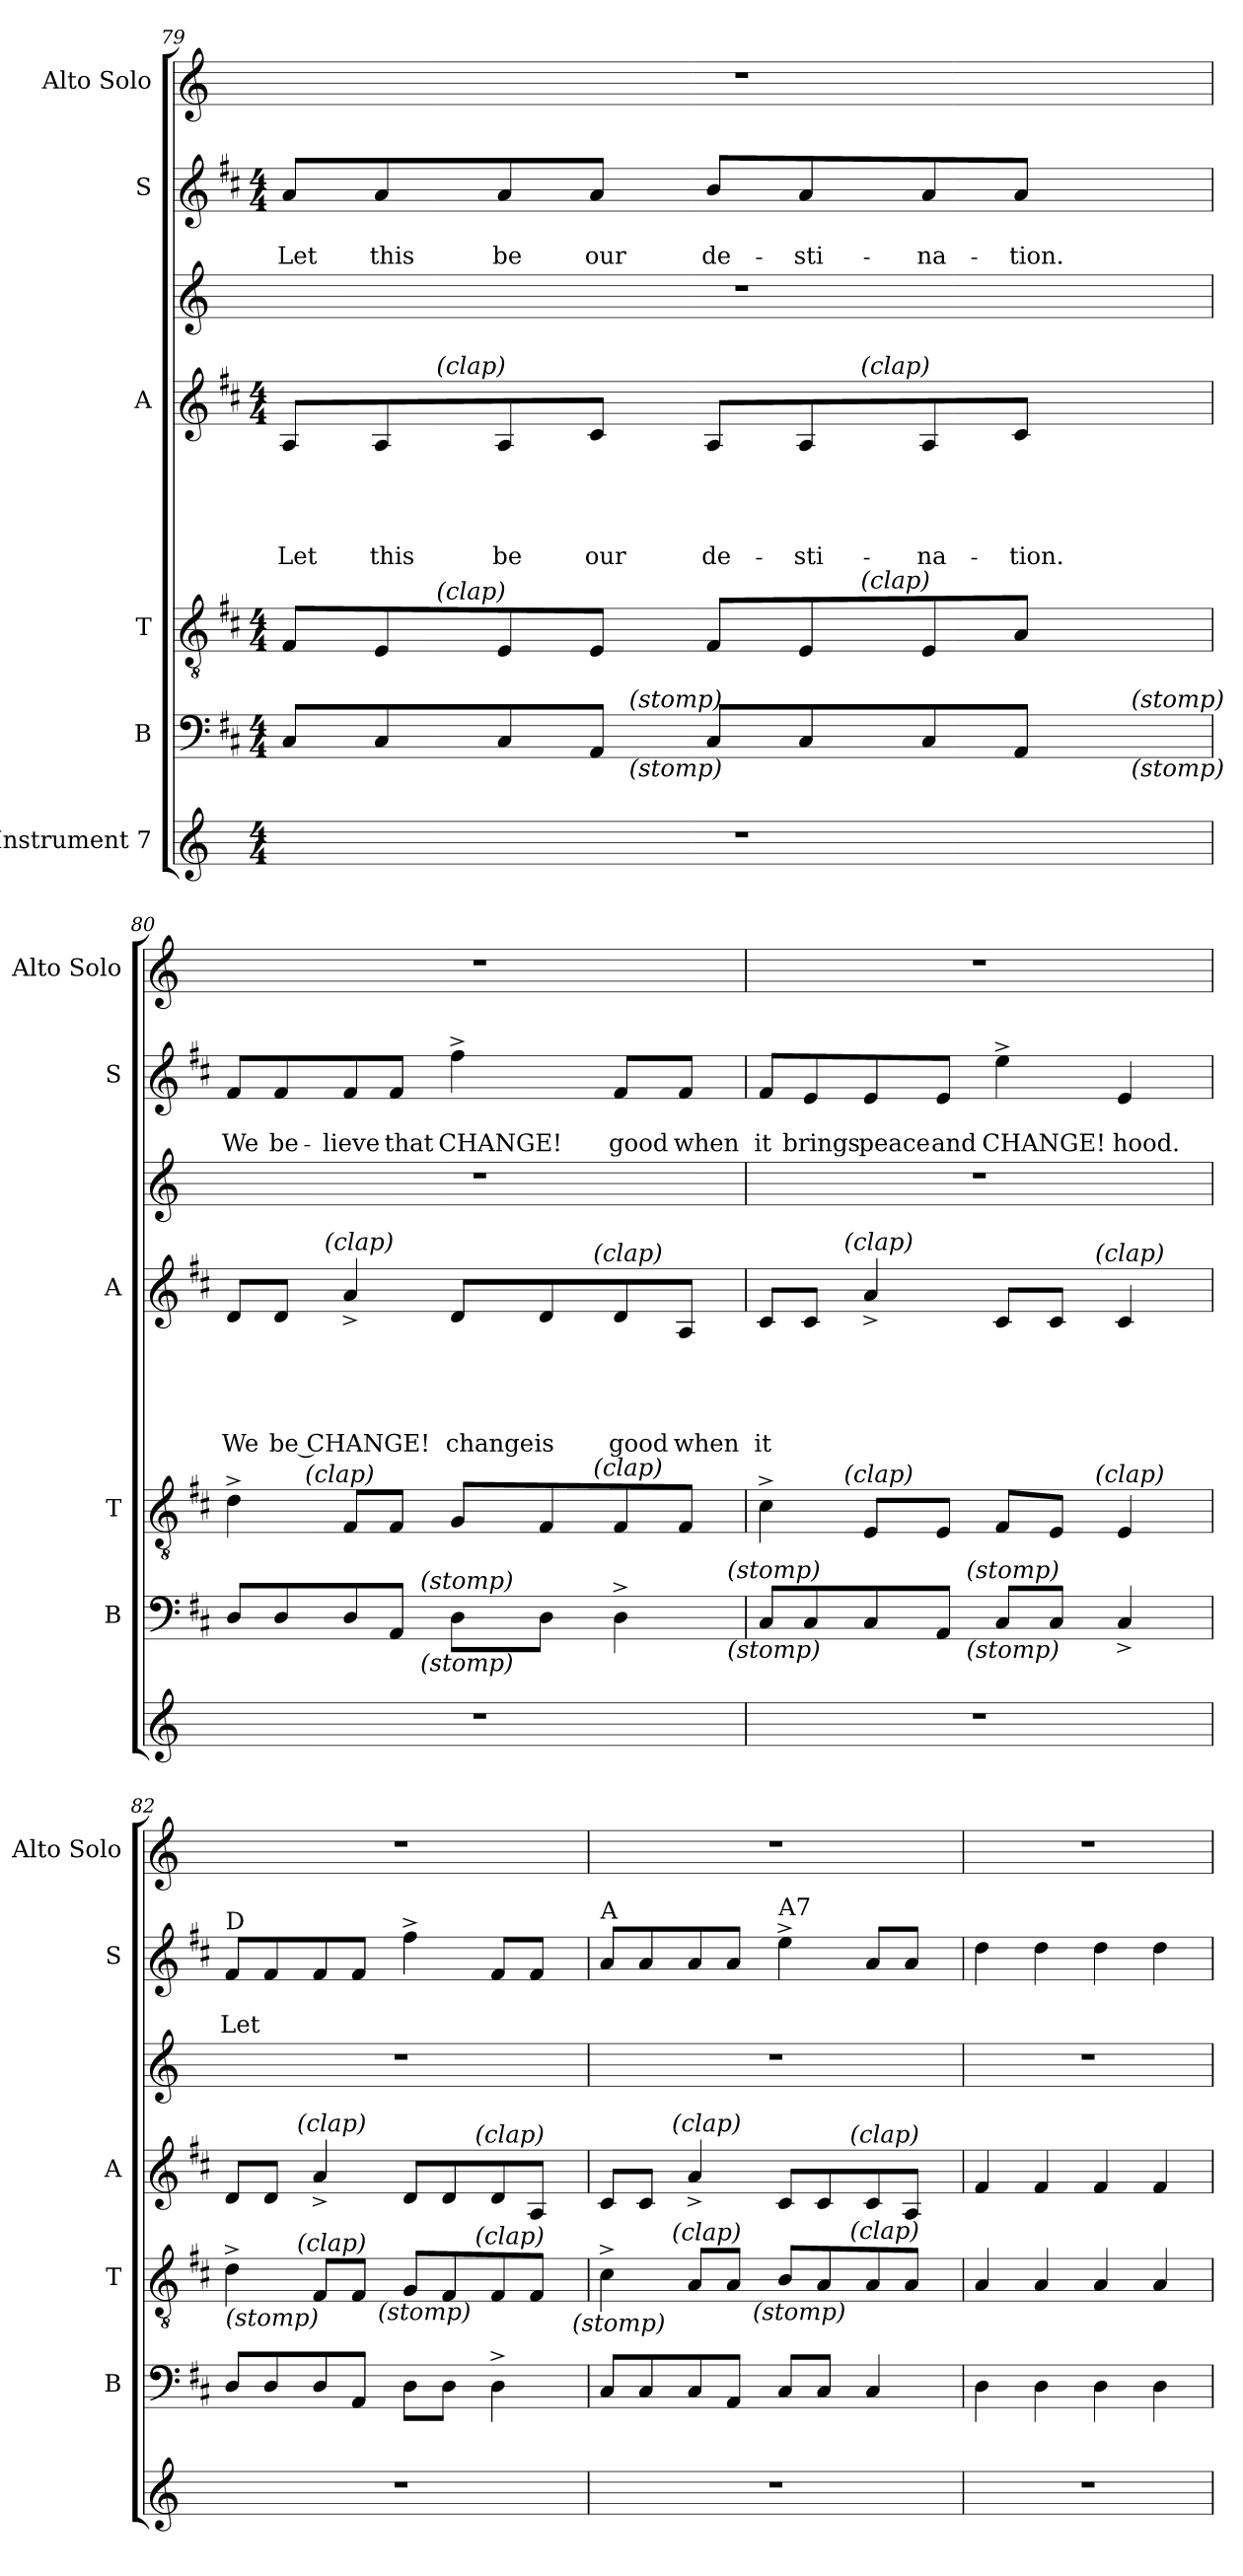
**kern	**kern	**kern	**kern	**text	**text	**text	**text	**text	**kern	**kern	**text	**text	**kern
*part7	*part6	*part5	*part4	*part4	*part4	*part4	*part4	*part4	*part3	*part2	*part2	*part2	*part1
*staff7	*staff6	*staff5	*staff4	*staff4	*staff4	*staff4	*staff4	*staff4	*staff3	*staff2	*staff2	*staff2	*staff1
*I"Instrument 7	*I"B	*I"T	*I"A	*	*	*	*	*	*	*I"S	*	*	*I"Alto Solo
*	*I'B	*I'T	*I'A	*	*	*	*	*	*	*I'S	*	*	*I'Alto Solo
!!LO:PB:g=z
*clefG2	*clefF4	*clefGv2	*clefG2	*	*	*	*	*	*clefG2	*clefG2	*	*	*clefG2
*k[]	*k[f#c#]	*k[f#c#]	*k[f#c#]	*	*	*	*	*	*k[]	*k[f#c#]	*	*	*k[]
*C:	*D:	*D:	*D:	*	*	*	*	*	*C:	*D:	*	*	*C:
*M4/4	*M4/4	*M4/4	*M4/4	*	*	*	*	*	*	*M4/4	*	*	*
=79	=79	=79	=79	=79	=79	=79	=79	=79	=79	=79	=79	=79	=79
!	!LO:TX:b:i:t=(stomp)	!	!	!	!	!	!	!	!	!	!	!	!
!	!LO:TX:a:i:t=(stomp)	!	!	!	!	!	!	!	!	!	!	!	!
!	!	!	!	!	!	!	!	!LO:LY:b	!	!	!	!LO:LY:b	!
*	*^	*^	*^	*	*	*	*	*	*	*	*	*	*
*	*	*^	*	*	*	*	*	*	*	*	*	*	*	*	*	*
1r	8C#/L	4ryy	2ryy	8F#/L	8.ryy	8A/L	8.ryy	.	.	.	.	Let	1r	8a/L	.	Let	1r
!	!	!	!	!	!	!	!	!	!	!	!	!LO:LY:b	!	!	!	!LO:LY:b	!
.	8C#/	.	.	8E/	.	8A/	.	.	.	.	.	this	.	8a/	.	this	.
!	!	!	!	!	!	!	!LO:TX:a:i:t=(clap)	!	!	!	!	!	!	!	!	!	!
!	!	!	!	!	!LO:TX:a:i:t=(clap)	!	!	!	!	!	!	!	!	!	!	!	!
.	.	.	.	.	2ryy	.	2ryy	.	.	.	.	.	.	.	.	.	.
!	!	!	!	!	!	!	!	!	!	!	!	!LO:LY:b:rj	!	!	!	!LO:LY:b:rj	!
.	8C#/	8ryy	.	8E/	.	8A/	.	.	.	.	.	be	.	8a/	.	be	.
!	!	!	!	!	!	!	!	!	!	!	!	!LO:LY:b	!	!	!	!LO:LY:b	!
.	8AA/J	32ryy	.	8E/J	.	8c#/J	.	.	.	.	.	our	.	8a/J	.	our	.
!	!	!LO:TX:a:i:t=(stomp)	!	!	!	!	!	!	!	!	!	!	!	!	!	!	!
!	!	!LO:TX:b:i:t=(stomp)	!	!	!	!	!	!	!	!	!	!	!	!	!	!	!
.	.	2ryy	.	.	.	.	.	.	.	.	.	.	.	.	.	.	.
!	!	!	!	!	!	!	!	!	!	!	!	!LO:LY:b	!	!	!	!LO:LY:b	!
.	8C#/L	.	4...ryy	8F#/L	.	8A/L	.	.	.	.	.	de-	.	8b/L	.	de-	.
!	!	!	!	!	!	!	!	!	!	!	!	!LO:LY:b	!	!	!	!LO:LY:b	!
.	8C#/	.	.	8E/	.	8A/	.	.	.	.	.	-sti-	.	8a/	.	-sti-	.
!	!	!	!	!	!	!	!LO:TX:a:i:t=(clap)	!	!	!	!	!	!	!	!	!	!
!	!	!	!	!	!LO:TX:a:i:t=(clap)	!	!	!	!	!	!	!	!	!	!	!	!
.	.	.	.	.	4ryy	.	4ryy	.	.	.	.	.	.	.	.	.	.
!	!	!	!	!	!	!	!	!	!	!	!	!LO:LY:b:rj	!	!	!	!LO:LY:b:rj	!
.	8C#/	.	.	8E/	.	8A/	.	.	.	.	.	-na-	.	8a/	.	-na-	.
!	!	!	!	!	!	!	!	!	!	!	!	!LO:LY:b	!	!	!	!LO:LY:b	!
.	8AA/J	.	.	8A/J	.	8c#/J	.	.	.	.	.	-tion.	.	8a/J	.	-tion.	.
.	.	16.ryy	.	.	.	.	.	.	.	.	.	.	.	.	.	.	.
.	.	.	.	.	16ryy	.	16ryy	.	.	.	.	.	.	.	.	.	.
!	!	!	!LO:TX:b:i:t=(stomp)	!	!	!	!	!	!	!	!	!	!	!	!	!	!
!	!	!	!LO:TX:a:i:t=(stomp)	!	!	!	!	!	!	!	!	!	!	!	!	!	!
.	.	.	32ryy	.	.	.	.	.	.	.	.	.	.	.	.	.	.
=80	=80	=80	=80	=80	=80	=80	=80	=80	=80	=80	=80	=80	=80	=80	=80	=80	=80
!	!	!	!	!	!	!	!	!	!	!	!	!LO:LY:b	!	!	!	!LO:LY:b	!
*	*	*	*	*	*^	*	*	*	*	*	*	*	*	*	*	*	*
1r	8D/L	4..ryy	2ryy	4d^>\	8.ryy	2ryy	8d/L	8..ryy	.	.	.	.	We	1r	8f#/L	.	We	1r
!	!	!	!	!	!	!	!	!	!	!	!	!	!LO:LY:b	!	!	!	!LO:LY:b	!
.	8D/	.	.	.	.	.	8d/J	.	.	.	.	.	be CHANGE!	.	8f#/	.	be-	.
!	!	!	!	!	!LO:TX:a:i:t=(clap)	!	!	!	!	!	!	!	!	!	!	!	!	!
.	.	.	.	.	2ryy	.	.	.	.	.	.	.	.	.	.	.	.	.
!	!	!	!	!	!	!	!	!LO:TX:a:i:t=(clap)	!	!	!	!	!	!	!	!	!	!
.	.	.	.	.	.	.	.	2ryy	.	.	.	.	.	.	.	.	.	.
!	!	!	!	!	!	!	!	!	!	!	!	!	!	!	!	!	!LO:LY:b	!
.	8D/	.	.	8F#/L	.	.	4a^</	.	.	.	.	.	.	.	8f#/	.	-lieve	.
!	!	!	!	!	!	!	!	!	!	!	!	!	!	!	!	!	!LO:LY:b	!
.	8AA/J	.	.	8F#/J	.	.	.	.	.	.	.	.	.	.	8f#/J	.	that	.
!	!	!LO:TX:b:i:t=(stomp)	!	!	!	!	!	!	!	!	!	!	!	!	!	!	!	!
!	!	!LO:TX:a:i:t=(stomp)	!	!	!	!	!	!	!	!	!	!	!	!	!	!	!	!
.	.	2ryy	.	.	.	.	.	.	.	.	.	.	.	.	.	.	.	.
!	!	!	!	!	!	!	!	!	!	!	!	!	!LO:LY:b	!	!	!	!LO:LY:b	!
.	8D\L	.	4...ryy	8G/L	.	8..ryy	8d/L	.	.	.	.	.	change	.	4ff#^>\	.	CHANGE!	.
!	!	!	!	!	!	!	!	!	!	!	!	!	!LO:LY:b	!	!	!	!	!
.	8D\J	.	.	8F#/	.	.	8d/	.	.	.	.	.	is	.	.	.	.	.
.	.	.	.	.	4ryy	.	.	.	.	.	.	.	.	.	.	.	.	.
!	!	!	!	!	!	!	!	!LO:TX:a:i:t=(clap)	!	!	!	!	!	!	!	!	!	!
!	!	!	!	!	!	!LO:TX:a:i:t=(clap)	!	!	!	!	!	!	!	!	!	!	!	!
.	.	.	.	.	.	4ryy	.	4ryy	.	.	.	.	.	.	.	.	.	.
!	!	!	!	!	!	!	!	!	!	!	!	!	!LO:LY:b	!	!	!	!LO:LY:b	!
.	4D^>\	.	.	8F#/	.	.	8d/	.	.	.	.	.	good	.	8f#/L	.	good	.
!	!	!	!	!	!	!	!	!	!	!	!	!	!LO:LY:b	!	!	!	!LO:LY:b	!
.	.	.	.	8F#/J	.	.	8A/J	.	.	.	.	.	when	.	8f#/J	.	when	.
.	.	16ryy	.	.	16ryy	.	.	.	.	.	.	.	.	.	.	.	.	.
!	!	!	!LO:TX:a:i:t=(stomp)	!	!	!	!	!	!	!	!	!	!	!	!	!	!	!
!	!	!	!LO:TX:b:i:t=(stomp)	!	!	!	!	!	!	!	!	!	!	!	!	!	!	!
.	.	.	32ryy	.	.	32ryy	.	32ryy	.	.	.	.	.	.	.	.	.	.
=81	=81	=81	=81	=81	=81	=81	=81	=81	=81	=81	=81	=81	=81	=81	=81	=81	=81	=81
!	!	!	!	!	!	!	!	!	!	!	!	!	!LO:LY:b	!	!	!	!LO:LY:b	!
*	*	*v	*v	*	*	*	*	*	*	*	*	*	*	*	*	*	*	*
*	*	*	*	*v	*v	*	*	*	*	*	*	*	*	*	*	*	*
1r	8C#/L	4..ryy	4c#^>\	8..ryy	8c#/L	8..ryy	.	.	.	.	it	1r	8f#/L	.	it	1r
!	!	!	!	!	!	!	!	!	!	!	!	!	!	!	!LO:LY:b	!
.	8C#/	.	.	.	8c#/J	.	.	.	.	.	.	.	8e/	.	brings	.
!	!	!	!	!	!	!LO:TX:a:i:t=(clap)	!	!	!	!	!	!	!	!	!	!
!	!	!	!	!LO:TX:a:i:t=(clap)	!	!	!	!	!	!	!	!	!	!	!	!
.	.	.	.	2ryy	.	2ryy	.	.	.	.	.	.	.	.	.	.
!	!	!	!	!	!	!	!	!	!	!	!	!	!	!	!LO:LY:b	!
.	8C#/	.	8E/L	.	4a^</	.	.	.	.	.	.	.	8e/	.	peace	.
!	!	!	!	!	!	!	!	!	!	!	!	!	!	!	!LO:LY:b	!
.	8AA/J	.	8E/J	.	.	.	.	.	.	.	.	.	8e/J	.	and	.
!	!	!LO:TX:b:i:t=(stomp)	!	!	!	!	!	!	!	!	!	!	!	!	!	!
!	!	!LO:TX:a:i:t=(stomp)	!	!	!	!	!	!	!	!	!	!	!	!	!	!
.	.	2ryy	.	.	.	.	.	.	.	.	.	.	.	.	.	.
!	!	!	!	!	!	!	!	!	!	!	!	!	!	!	!LO:LY:b	!
.	8C#/L	.	8F#/L	.	8c#/L	.	.	.	.	.	.	.	4ee^>\	.	CHANGE!	.
.	8C#/J	.	8E/J	.	8c#/J	.	.	.	.	.	.	.	.	.	.	.
!	!	!	!	!	!	!LO:TX:a:i:t=(clap)	!	!	!	!	!	!	!	!	!	!
!	!	!	!	!LO:TX:a:i:t=(clap)	!	!	!	!	!	!	!	!	!	!	!	!
.	.	.	.	4ryy	.	4ryy	.	.	.	.	.	.	.	.	.	.
!	!	!	!	!	!	!	!	!	!	!	!	!	!	!	!LO:LY:b	!
.	4C#^</	.	4E/	.	4c#/	.	.	.	.	.	.	.	4e/	.	hood.	.
.	.	16ryy	.	.	.	.	.	.	.	.	.	.	.	.	.	.
.	.	.	.	32ryy	.	32ryy	.	.	.	.	.	.	.	.	.	.
!!LO:LB:g=z
=82	=82	=82	=82	=82	=82	=82	=82	=82	=82	=82	=82	=82	=82	=82	=82	=82
!	!	!	!	!	!	!	!	!	!	!	!	!	!LO:TX:a:t=D	!	!	!
!	!	!	!LO:TX:b:i:t=(stomp)	!	!	!	!	!	!	!	!	!	!	!	!	!
!	!	!	!	!	!	!	!	!	!	!	!	!	!	!	!LO:LY:b	!
*	*v	*v	*	*^	*	*	*	*	*	*	*	*	*	*	*	*
1r	8D/L	4d^>\	8..ryy	4..ryy	8d/L	8..ryy	.	.	.	.	.	1r	8f#/L	.	Let	1r
.	8D/	.	.	.	8d/J	.	.	.	.	.	.	.	8f#/	.	.	.
!	!	!	!	!	!	!LO:TX:a:i:t=(clap)	!	!	!	!	!	!	!	!	!	!
!	!	!	!LO:TX:a:i:t=(clap)	!	!	!	!	!	!	!	!	!	!	!	!	!
.	.	.	2ryy	.	.	2ryy	.	.	.	.	.	.	.	.	.	.
.	8D/	8F#/L	.	.	4a^</	.	.	.	.	.	.	.	8f#/	.	.	.
.	8AA/J	8F#/J	.	.	.	.	.	.	.	.	.	.	8f#/J	.	.	.
!	!	!	!	!LO:TX:b:i:t=(stomp)	!	!	!	!	!	!	!	!	!	!	!	!
.	.	.	.	2ryy	.	.	.	.	.	.	.	.	.	.	.	.
.	8D\L	8G/L	.	.	8d/L	.	.	.	.	.	.	.	4ff#^>\	.	.	.
.	8D\J	8F#/	.	.	8d/	.	.	.	.	.	.	.	.	.	.	.
!	!	!	!	!	!	!LO:TX:a:i:t=(clap)	!	!	!	!	!	!	!	!	!	!
!	!	!	!LO:TX:a:i:t=(clap)	!	!	!	!	!	!	!	!	!	!	!	!	!
.	.	.	4ryy	.	.	4ryy	.	.	.	.	.	.	.	.	.	.
.	4D^>\	8F#/	.	.	8d/	.	.	.	.	.	.	.	8f#/L	.	.	.
.	.	8F#/J	.	.	8A/J	.	.	.	.	.	.	.	8f#/J	.	.	.
.	.	.	.	16ryy	.	.	.	.	.	.	.	.	.	.	.	.
!	!	!	!LO:TX:b:i:t=(stomp)	!	!	!	!	!	!	!	!	!	!	!	!	!
.	.	.	32ryy	.	.	32ryy	.	.	.	.	.	.	.	.	.	.
=83	=83	=83	=83	=83	=83	=83	=83	=83	=83	=83	=83	=83	=83	=83	=83	=83
!	!	!	!	!	!	!	!	!	!	!	!	!	!LO:TX:a:t=A	!	!	!
1r	8C#/L	4c#^>\	8..ryy	4..ryy	8c#/L	8..ryy	.	.	.	.	.	1r	8a/L	.	.	1r
.	8C#/	.	.	.	8c#/J	.	.	.	.	.	.	.	8a/	.	.	.
!	!	!	!	!	!	!LO:TX:a:i:t=(clap)	!	!	!	!	!	!	!	!	!	!
!	!	!	!LO:TX:a:i:t=(clap)	!	!	!	!	!	!	!	!	!	!	!	!	!
.	.	.	2ryy	.	.	2ryy	.	.	.	.	.	.	.	.	.	.
.	8C#/	8A/L	.	.	4a^</	.	.	.	.	.	.	.	8a/	.	.	.
.	8AA/J	8A/J	.	.	.	.	.	.	.	.	.	.	8a/J	.	.	.
!	!	!	!	!LO:TX:b:i:t=(stomp)	!	!	!	!	!	!	!	!	!	!	!	!
.	.	.	.	2ryy	.	.	.	.	.	.	.	.	.	.	.	.
!	!	!	!	!	!	!	!	!	!	!	!	!	!LO:TX:a:t=A7	!	!	!
.	8C#/L	8B/L	.	.	8c#/L	.	.	.	.	.	.	.	4ee^>\	.	.	.
.	8C#/J	8A/	.	.	8c#/	.	.	.	.	.	.	.	.	.	.	.
!	!	!	!	!	!	!LO:TX:a:i:t=(clap)	!	!	!	!	!	!	!	!	!	!
!	!	!	!LO:TX:a:i:t=(clap)	!	!	!	!	!	!	!	!	!	!	!	!	!
.	.	.	4ryy	.	.	4ryy	.	.	.	.	.	.	.	.	.	.
.	4C#/	8A/	.	.	8c#/	.	.	.	.	.	.	.	8a/L	.	.	.
.	.	8A/J	.	.	8A/J	.	.	.	.	.	.	.	8a/J	.	.	.
.	.	.	.	16ryy	.	.	.	.	.	.	.	.	.	.	.	.
.	.	.	32ryy	.	.	32ryy	.	.	.	.	.	.	.	.	.	.
*	*	*v	*v	*v	*	*	*	*	*	*	*	*	*	*	*	*
*	*	*	*v	*v	*	*	*	*	*	*	*	*	*	*
!!LO:PB:g=z
=84	=84	=84	=84	=84	=84	=84	=84	=84	=84	=84	=84	=84	=84
1r	4D\	4A/	4f#/	.	.	.	.	.	1r	4dd\	.	.	1r
.	4D\	4A/	4f#/	.	.	.	.	.	.	4dd\	.	.	.
.	4D\	4A/	4f#/	.	.	.	.	.	.	4dd\	.	.	.
.	4D\	4A/	4f#/	.	.	.	.	.	.	4dd\	.	.	.
=	=	=	=	=	=	=	=	=	=	=	=	=	=
*-	*-	*-	*-	*-	*-	*-	*-	*-	*-	*-	*-	*-	*-
